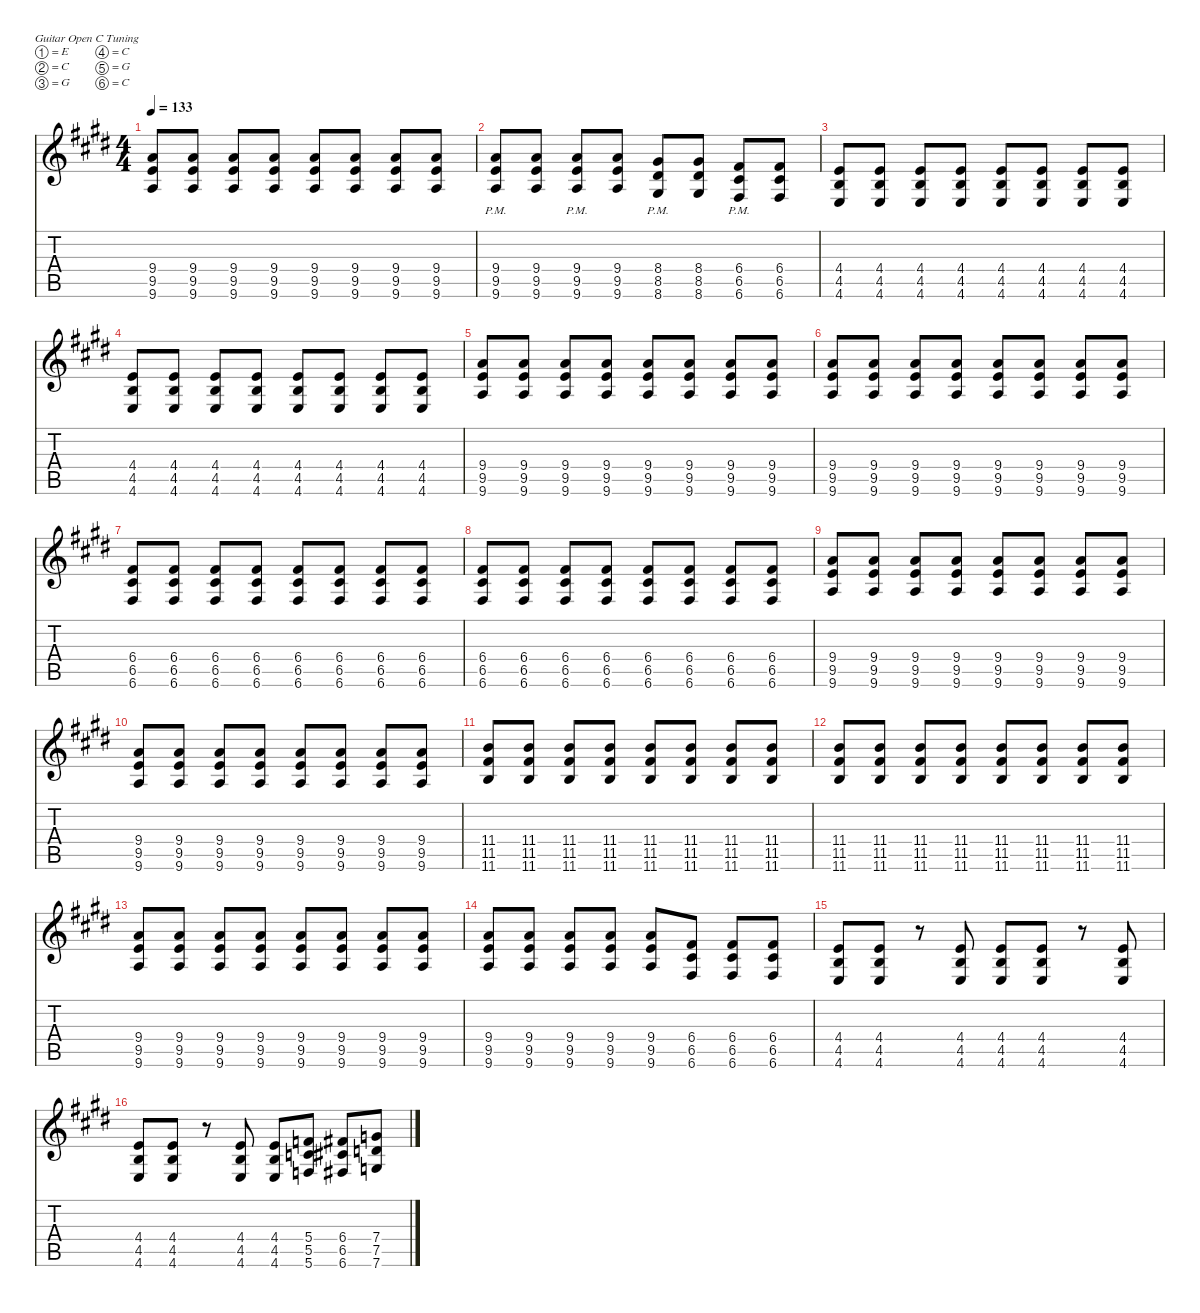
\defaultSystemsLayout 4
\hideDynamics
\bracketExtendMode nobrackets
\singleTrackTrackNamePolicy hidden
\multiTrackTrackNamePolicy hidden
\firstSystemTrackNameMode fullname
\firstSystemTrackNameOrientation horizontal
\otherSystemsTrackNameOrientation horizontal
\track ("Dave Young" "dist.guit.") {instrument distortionguitar}
\staff {score tabs}
\tuning (E4 C4 G3 C3 G2 C2)
\ts (4 4)
\tempo 133
\clef g2
\ks e
(9.4{acc forcenatural} 9.5{acc forcenatural} 9.6{acc forcenatural}).8{dy f beam Up} (9.4{acc forcenatural} 9.5{acc forcenatural} 9.6{acc forcenatural}).8{beam Up} (9.4{acc forcenatural} 9.5{acc forcenatural} 9.6{acc forcenatural}).8{beam Up} (9.4{acc forcenatural} 9.5{acc forcenatural} 9.6{acc forcenatural}).8{beam Up} (9.4{acc forcenatural} 9.5{acc forcenatural} 9.6{acc forcenatural}).8{beam Up} (9.4{acc forcenatural} 9.5{acc forcenatural} 9.6{acc forcenatural}).8{beam Up} (9.4{acc forcenatural} 9.5{acc forcenatural} 9.6{acc forcenatural}).8{beam Up} (9.4{acc forcenatural} 9.5{acc forcenatural} 9.6{acc forcenatural}).8{beam Up} |
(9.4{pm acc forcenatural} 9.5{pm acc forcenatural} 9.6{pm acc forcenatural}).8{beam Up} (9.4{acc forcenatural} 9.5{acc forcenatural} 9.6{acc forcenatural}).8{beam Up} (9.4{acc forcenatural} 9.5{acc forcenatural} 9.6{pm acc forcenatural}).8{beam Up} (9.4{acc forcenatural} 9.5{acc forcenatural} 9.6{acc forcenatural}).8{beam Up} (8.4{pm acc #} 8.5{pm acc #} 8.6{acc #}).8{beam Up} (8.4{acc #} 8.5{acc #} 8.6{acc #}).8{beam Up} (6.4{pm acc #} 6.5{pm acc #} 6.6{acc #}).8{beam Up} (6.4{acc #} 6.5{acc #} 6.6{acc #}).8{beam Up} |
(4.4{acc forcenatural} 4.5{acc forcenatural} 4.6{acc forcenatural}).8{beam Up} (4.4{acc forcenatural} 4.5{acc forcenatural} 4.6{acc forcenatural}).8{beam Up} (4.4{acc forcenatural} 4.5{acc forcenatural} 4.6{acc forcenatural}).8{beam Up} (4.4{acc forcenatural} 4.5{acc forcenatural} 4.6{acc forcenatural}).8{beam Up} (4.4{acc forcenatural} 4.5{acc forcenatural} 4.6{acc forcenatural}).8{beam Up} (4.4{acc forcenatural} 4.5{acc forcenatural} 4.6{acc forcenatural}).8{beam Up} (4.4{acc forcenatural} 4.5{acc forcenatural} 4.6{acc forcenatural}).8{beam Up} (4.4{acc forcenatural} 4.5{acc forcenatural} 4.6{acc forcenatural}).8{beam Up} |
(4.4{acc forcenatural} 4.5{acc forcenatural} 4.6{acc forcenatural}).8{beam Up} (4.4{acc forcenatural} 4.5{acc forcenatural} 4.6{acc forcenatural}).8{beam Up} (4.4{acc forcenatural} 4.5{acc forcenatural} 4.6{acc forcenatural}).8{beam Up} (4.4{acc forcenatural} 4.5{acc forcenatural} 4.6{acc forcenatural}).8{beam Up} (4.4{acc forcenatural} 4.5{acc forcenatural} 4.6{acc forcenatural}).8{beam Up} (4.4{acc forcenatural} 4.5{acc forcenatural} 4.6{acc forcenatural}).8{beam Up} (4.4{acc forcenatural} 4.5{acc forcenatural} 4.6{acc forcenatural}).8{beam Up} (4.4{acc forcenatural} 4.5{acc forcenatural} 4.6{acc forcenatural}).8{beam Up} |
(9.4{acc forcenatural} 9.5{acc forcenatural} 9.6{acc forcenatural}).8{beam Up} (9.4{acc forcenatural} 9.5{acc forcenatural} 9.6{acc forcenatural}).8{beam Up} (9.4{acc forcenatural} 9.5{acc forcenatural} 9.6{acc forcenatural}).8{beam Up} (9.4{acc forcenatural} 9.5{acc forcenatural} 9.6{acc forcenatural}).8{beam Up} (9.4{acc forcenatural} 9.5{acc forcenatural} 9.6{acc forcenatural}).8{beam Up} (9.4{acc forcenatural} 9.5{acc forcenatural} 9.6{acc forcenatural}).8{beam Up} (9.4{acc forcenatural} 9.5{acc forcenatural} 9.6{acc forcenatural}).8{beam Up} (9.4{acc forcenatural} 9.5{acc forcenatural} 9.6{acc forcenatural}).8{beam Up} |
(9.4{acc forcenatural} 9.5{acc forcenatural} 9.6{acc forcenatural}).8{beam Up} (9.4{acc forcenatural} 9.5{acc forcenatural} 9.6{acc forcenatural}).8{beam Up} (9.4{acc forcenatural} 9.5{acc forcenatural} 9.6{acc forcenatural}).8{beam Up} (9.4{acc forcenatural} 9.5{acc forcenatural} 9.6{acc forcenatural}).8{beam Up} (9.4{acc forcenatural} 9.5{acc forcenatural} 9.6{acc forcenatural}).8{beam Up} (9.4{acc forcenatural} 9.5{acc forcenatural} 9.6{acc forcenatural}).8{beam Up} (9.4{acc forcenatural} 9.5{acc forcenatural} 9.6{acc forcenatural}).8{beam Up} (9.4{acc forcenatural} 9.5{acc forcenatural} 9.6{acc forcenatural}).8{beam Up} |
(6.4{acc #} 6.5{acc #} 6.6{acc #}).8{beam Up} (6.4{acc #} 6.5{acc #} 6.6{acc #}).8{beam Up} (6.4{acc #} 6.5{acc #} 6.6{acc #}).8{beam Up} (6.4{acc #} 6.5{acc #} 6.6{acc #}).8{beam Up} (6.4{acc #} 6.5{acc #} 6.6{acc #}).8{beam Up} (6.4{acc #} 6.5{acc #} 6.6{acc #}).8{beam Up} (6.4{acc #} 6.5{acc #} 6.6{acc #}).8{beam Up} (6.4{acc #} 6.5{acc #} 6.6{acc #}).8{beam Up} |
(6.4{acc #} 6.5{acc #} 6.6{acc #}).8{beam Up} (6.4{acc #} 6.5{acc #} 6.6{acc #}).8{beam Up} (6.4{acc #} 6.5{acc #} 6.6{acc #}).8{beam Up} (6.4{acc #} 6.5{acc #} 6.6{acc #}).8{beam Up} (6.4{acc #} 6.5{acc #} 6.6{acc #}).8{beam Up} (6.4{acc #} 6.5{acc #} 6.6{acc #}).8{beam Up} (6.4{acc #} 6.5{acc #} 6.6{acc #}).8{beam Up} (6.4{acc #} 6.5{acc #} 6.6{acc #}).8{beam Up} |
(9.4{acc forcenatural} 9.5{acc forcenatural} 9.6{acc forcenatural}).8{beam Up} (9.4{acc forcenatural} 9.5{acc forcenatural} 9.6{acc forcenatural}).8{beam Up} (9.4{acc forcenatural} 9.5{acc forcenatural} 9.6{acc forcenatural}).8{beam Up} (9.4{acc forcenatural} 9.5{acc forcenatural} 9.6{acc forcenatural}).8{beam Up} (9.4{acc forcenatural} 9.5{acc forcenatural} 9.6{acc forcenatural}).8{beam Up} (9.4{acc forcenatural} 9.5{acc forcenatural} 9.6{acc forcenatural}).8{beam Up} (9.4{acc forcenatural} 9.5{acc forcenatural} 9.6{acc forcenatural}).8{beam Up} (9.4{acc forcenatural} 9.5{acc forcenatural} 9.6{acc forcenatural}).8{beam Up} |
(9.4{acc forcenatural} 9.5{acc forcenatural} 9.6{acc forcenatural}).8{beam Up} (9.4{acc forcenatural} 9.5{acc forcenatural} 9.6{acc forcenatural}).8{beam Up} (9.4{acc forcenatural} 9.5{acc forcenatural} 9.6{acc forcenatural}).8{beam Up} (9.4{acc forcenatural} 9.5{acc forcenatural} 9.6{acc forcenatural}).8{beam Up} (9.4{acc forcenatural} 9.5{acc forcenatural} 9.6{acc forcenatural}).8{beam Up} (9.4{acc forcenatural} 9.5{acc forcenatural} 9.6{acc forcenatural}).8{beam Up} (9.4{acc forcenatural} 9.5{acc forcenatural} 9.6{acc forcenatural}).8{beam Up} (9.4{acc forcenatural} 9.5{acc forcenatural} 9.6{acc forcenatural}).8{beam Up} |
(11.4{acc forcenatural} 11.5{acc #} 11.6{acc forcenatural}).8{beam Up} (11.4{acc forcenatural} 11.5{acc #} 11.6{acc forcenatural}).8{beam Up} (11.4{acc forcenatural} 11.5{acc #} 11.6{acc forcenatural}).8{beam Up} (11.4{acc forcenatural} 11.5{acc #} 11.6{acc forcenatural}).8{beam Up} (11.4{acc forcenatural} 11.5{acc #} 11.6{acc forcenatural}).8{beam Up} (11.4{acc forcenatural} 11.5{acc #} 11.6{acc forcenatural}).8{beam Up} (11.4{acc forcenatural} 11.5{acc #} 11.6{acc forcenatural}).8{beam Up} (11.4{acc forcenatural} 11.5{acc #} 11.6{acc forcenatural}).8{beam Up} |
(11.4{acc forcenatural} 11.5{acc #} 11.6{acc forcenatural}).8{beam Up} (11.4{acc forcenatural} 11.5{acc #} 11.6{acc forcenatural}).8{beam Up} (11.4{acc forcenatural} 11.5{acc #} 11.6{acc forcenatural}).8{beam Up} (11.4{acc forcenatural} 11.5{acc #} 11.6{acc forcenatural}).8{beam Up} (11.4{acc forcenatural} 11.5{acc #} 11.6{acc forcenatural}).8{beam Up} (11.4{acc forcenatural} 11.5{acc #} 11.6{acc forcenatural}).8{beam Up} (11.4{acc forcenatural} 11.5{acc #} 11.6{acc forcenatural}).8{beam Up} (11.4{acc forcenatural} 11.5{acc #} 11.6{acc forcenatural}).8{beam Up} |
(9.4{acc forcenatural} 9.5{acc forcenatural} 9.6{acc forcenatural}).8{beam Up} (9.4{acc forcenatural} 9.5{acc forcenatural} 9.6{acc forcenatural}).8{beam Up} (9.4{acc forcenatural} 9.5{acc forcenatural} 9.6{acc forcenatural}).8{beam Up} (9.4{acc forcenatural} 9.5{acc forcenatural} 9.6{acc forcenatural}).8{beam Up} (9.4{acc forcenatural} 9.5{acc forcenatural} 9.6{acc forcenatural}).8{beam Up} (9.4{acc forcenatural} 9.5{acc forcenatural} 9.6{acc forcenatural}).8{beam Up} (9.4{acc forcenatural} 9.5{acc forcenatural} 9.6{acc forcenatural}).8{beam Up} (9.4{acc forcenatural} 9.5{acc forcenatural} 9.6{acc forcenatural}).8{beam Up} |
(9.4{acc forcenatural} 9.5{acc forcenatural} 9.6{acc forcenatural}).8{beam Up} (9.4{acc forcenatural} 9.5{acc forcenatural} 9.6{acc forcenatural}).8{beam Up} (9.4{acc forcenatural} 9.5{acc forcenatural} 9.6{acc forcenatural}).8{beam Up} (9.4{acc forcenatural} 9.5{acc forcenatural} 9.6{acc forcenatural}).8{beam Up} (9.4{acc forcenatural} 9.5{acc forcenatural} 9.6{acc forcenatural}).8{beam Up} (6.4{acc #} 6.5{acc #} 6.6{acc #}).8{beam Up} (6.4{acc #} 6.5{acc #} 6.6{acc #}).8{beam Up} (6.4{acc #} 6.5{acc #} 6.6{acc #}).8{beam Up} |
(4.4{acc forcenatural} 4.5{acc forcenatural} 4.6{acc forcenatural}).8{beam Up} (4.4{acc forcenatural} 4.5{acc forcenatural} 4.6{acc forcenatural}).8{beam Up} r.8{beam Up} (4.4{acc forcenatural} 4.5{acc forcenatural} 4.6{acc forcenatural}).8{beam Up} (4.4{acc forcenatural} 4.5{acc forcenatural} 4.6{acc forcenatural}).8{beam Up} (4.4{acc forcenatural} 4.5{acc forcenatural} 4.6{acc forcenatural}).8{beam Up} r.8{beam Up} (4.4{acc forcenatural} 4.5{acc forcenatural} 4.6{acc forcenatural}).8{beam Up} |
(4.4{acc forcenatural} 4.5{acc forcenatural} 4.6{acc forcenatural}).8{beam Up} (4.4{acc forcenatural} 4.5{acc forcenatural} 4.6{acc forcenatural}).8{beam Up} r.8{beam Up} (4.4{acc forcenatural} 4.5{acc forcenatural} 4.6{acc forcenatural}).8{beam Up} (4.4{acc forcenatural} 4.5{acc forcenatural} 4.6{acc forcenatural}).8{beam Up} (5.4{acc forcenatural} 5.5{acc forcenatural} 5.6{acc forcenatural}).8{beam Up} (6.4{acc #} 6.5{acc #} 6.6{acc #}).8{beam Up} (7.4{acc forcenatural} 7.5{acc forcenatural} 7.6{acc forcenatural}).8{beam Up}
